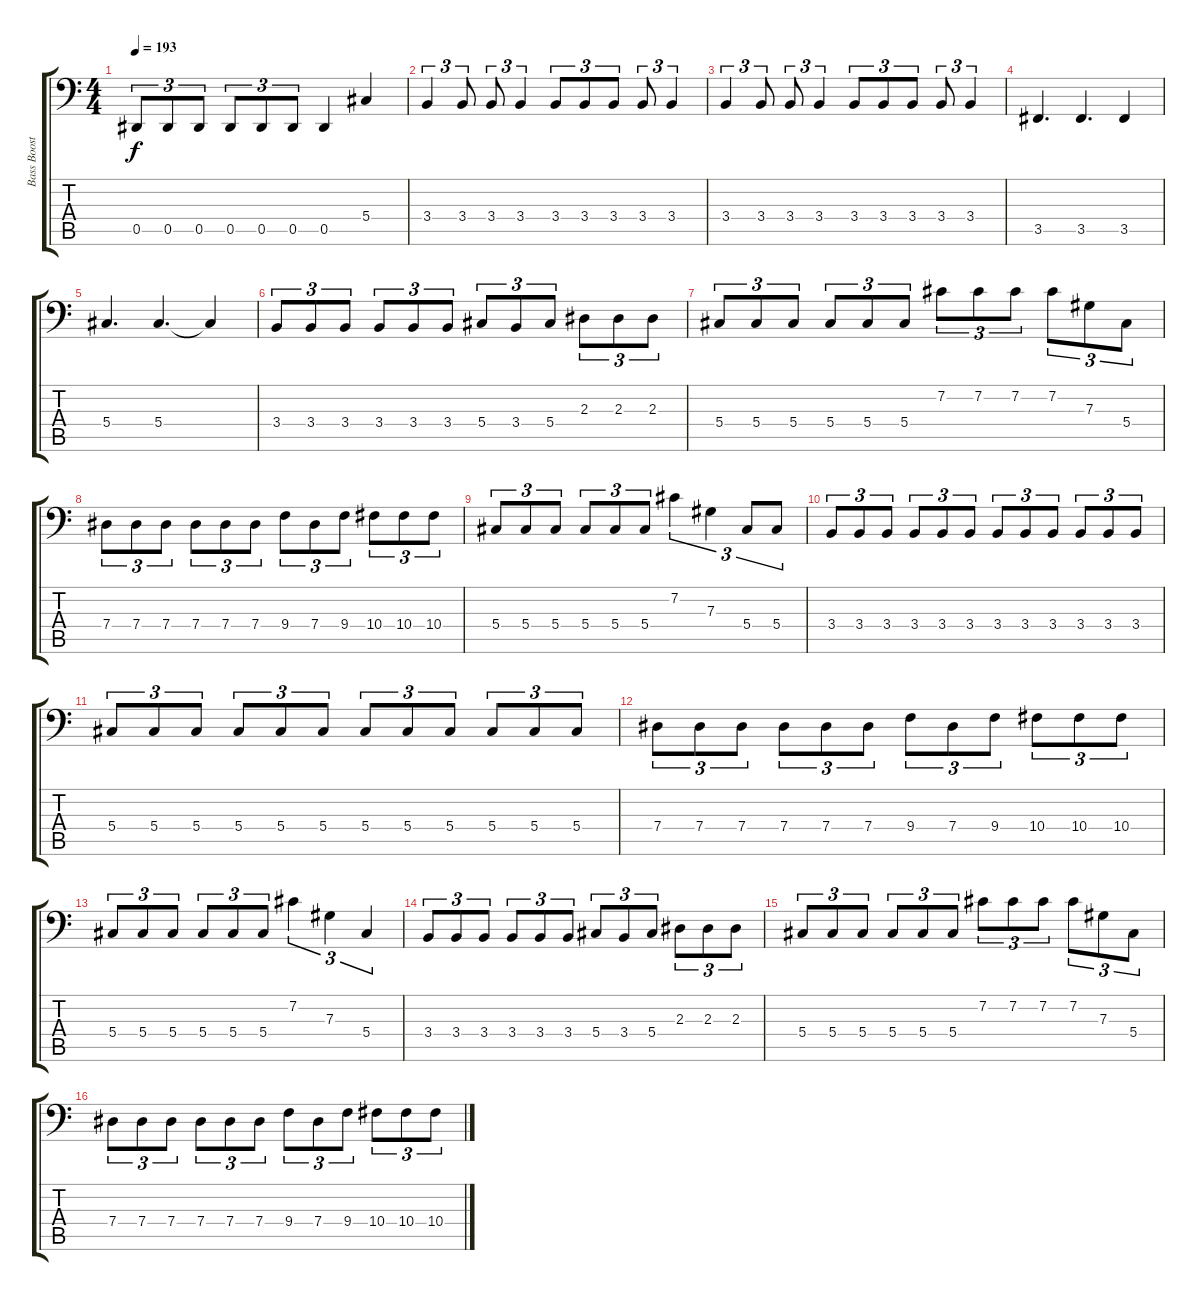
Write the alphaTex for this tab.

\track ("Bass Boost" "Bass Boost") {instrument slapbass1}
\staff {score tabs}
\tuning (B2 Gb2 Db2 Ab1 Eb1 Bb0) {hide}
\ts (4 4)
\tempo 193
\clef f4
\ks c
0.5.8{tu (3 2) dy f} 0.5.8{tu (3 2)} 0.5.8{tu (3 2)} 0.5.8{tu (3 2)} 0.5.8{tu (3 2)} 0.5.8{tu (3 2)} 0.5.4 5.4.4 |
3.4.4{tu (3 2)} 3.4.8{tu (3 2)} 3.4.8{tu (3 2)} 3.4.4{tu (3 2)} 3.4.8{tu (3 2)} 3.4.8{tu (3 2)} 3.4.8{tu (3 2)} 3.4.8{tu (3 2)} 3.4.4{tu (3 2)} |
3.4.4{tu (3 2)} 3.4.8{tu (3 2)} 3.4.8{tu (3 2)} 3.4.4{tu (3 2)} 3.4.8{tu (3 2)} 3.4.8{tu (3 2)} 3.4.8{tu (3 2)} 3.4.8{tu (3 2)} 3.4.4{tu (3 2)} |
3.5.4{d} 3.5.4{d} 3.5.4 |
5.4.4{d} 5.4.4{d} 5.4{t}.4 |
3.4.8{tu (3 2)} 3.4.8{tu (3 2)} 3.4.8{tu (3 2)} 3.4.8{tu (3 2)} 3.4.8{tu (3 2)} 3.4.8{tu (3 2)} 5.4.8{tu (3 2)} 3.4.8{tu (3 2)} 5.4.8{tu (3 2)} 2.3.8{tu (3 2)} 2.3.8{tu (3 2)} 2.3.8{tu (3 2)} |
5.4.8{tu (3 2)} 5.4.8{tu (3 2)} 5.4.8{tu (3 2)} 5.4.8{tu (3 2)} 5.4.8{tu (3 2)} 5.4.8{tu (3 2)} 7.2.8{tu (3 2)} 7.2.8{tu (3 2)} 7.2.8{tu (3 2)} 7.2.8{tu (3 2)} 7.3.8{tu (3 2)} 5.4.8{tu (3 2)} |
7.4.8{tu (3 2)} 7.4.8{tu (3 2)} 7.4.8{tu (3 2)} 7.4.8{tu (3 2)} 7.4.8{tu (3 2)} 7.4.8{tu (3 2)} 9.4.8{tu (3 2)} 7.4.8{tu (3 2)} 9.4.8{tu (3 2)} 10.4.8{tu (3 2)} 10.4.8{tu (3 2)} 10.4.8{tu (3 2)} |
5.4.8{tu (3 2)} 5.4.8{tu (3 2)} 5.4.8{tu (3 2)} 5.4.8{tu (3 2)} 5.4.8{tu (3 2)} 5.4.8{tu (3 2)} 7.2.4{tu (3 2)} 7.3.4{tu (3 2)} 5.4.8{tu (3 2)} 5.4.8{tu (3 2)} |
3.4.8{tu (3 2)} 3.4.8{tu (3 2)} 3.4.8{tu (3 2)} 3.4.8{tu (3 2)} 3.4.8{tu (3 2)} 3.4.8{tu (3 2)} 3.4.8{tu (3 2)} 3.4.8{tu (3 2)} 3.4.8{tu (3 2)} 3.4.8{tu (3 2)} 3.4.8{tu (3 2)} 3.4.8{tu (3 2)} |
5.4.8{tu (3 2)} 5.4.8{tu (3 2)} 5.4.8{tu (3 2)} 5.4.8{tu (3 2)} 5.4.8{tu (3 2)} 5.4.8{tu (3 2)} 5.4.8{tu (3 2)} 5.4.8{tu (3 2)} 5.4.8{tu (3 2)} 5.4.8{tu (3 2)} 5.4.8{tu (3 2)} 5.4.8{tu (3 2)} |
7.4.8{tu (3 2)} 7.4.8{tu (3 2)} 7.4.8{tu (3 2)} 7.4.8{tu (3 2)} 7.4.8{tu (3 2)} 7.4.8{tu (3 2)} 9.4.8{tu (3 2)} 7.4.8{tu (3 2)} 9.4.8{tu (3 2)} 10.4.8{tu (3 2)} 10.4.8{tu (3 2)} 10.4.8{tu (3 2)} |
5.4.8{tu (3 2)} 5.4.8{tu (3 2)} 5.4.8{tu (3 2)} 5.4.8{tu (3 2)} 5.4.8{tu (3 2)} 5.4.8{tu (3 2)} 7.2.4{tu (3 2)} 7.3.4{tu (3 2)} 5.4.4{tu (3 2)} |
3.4.8{tu (3 2)} 3.4.8{tu (3 2)} 3.4.8{tu (3 2)} 3.4.8{tu (3 2)} 3.4.8{tu (3 2)} 3.4.8{tu (3 2)} 5.4.8{tu (3 2)} 3.4.8{tu (3 2)} 5.4.8{tu (3 2)} 2.3.8{tu (3 2)} 2.3.8{tu (3 2)} 2.3.8{tu (3 2)} |
5.4.8{tu (3 2)} 5.4.8{tu (3 2)} 5.4.8{tu (3 2)} 5.4.8{tu (3 2)} 5.4.8{tu (3 2)} 5.4.8{tu (3 2)} 7.2.8{tu (3 2)} 7.2.8{tu (3 2)} 7.2.8{tu (3 2)} 7.2.8{tu (3 2)} 7.3.8{tu (3 2)} 5.4.8{tu (3 2)} |
7.4.8{tu (3 2)} 7.4.8{tu (3 2)} 7.4.8{tu (3 2)} 7.4.8{tu (3 2)} 7.4.8{tu (3 2)} 7.4.8{tu (3 2)} 9.4.8{tu (3 2)} 7.4.8{tu (3 2)} 9.4.8{tu (3 2)} 10.4.8{tu (3 2)} 10.4.8{tu (3 2)} 10.4.8{tu (3 2)}
